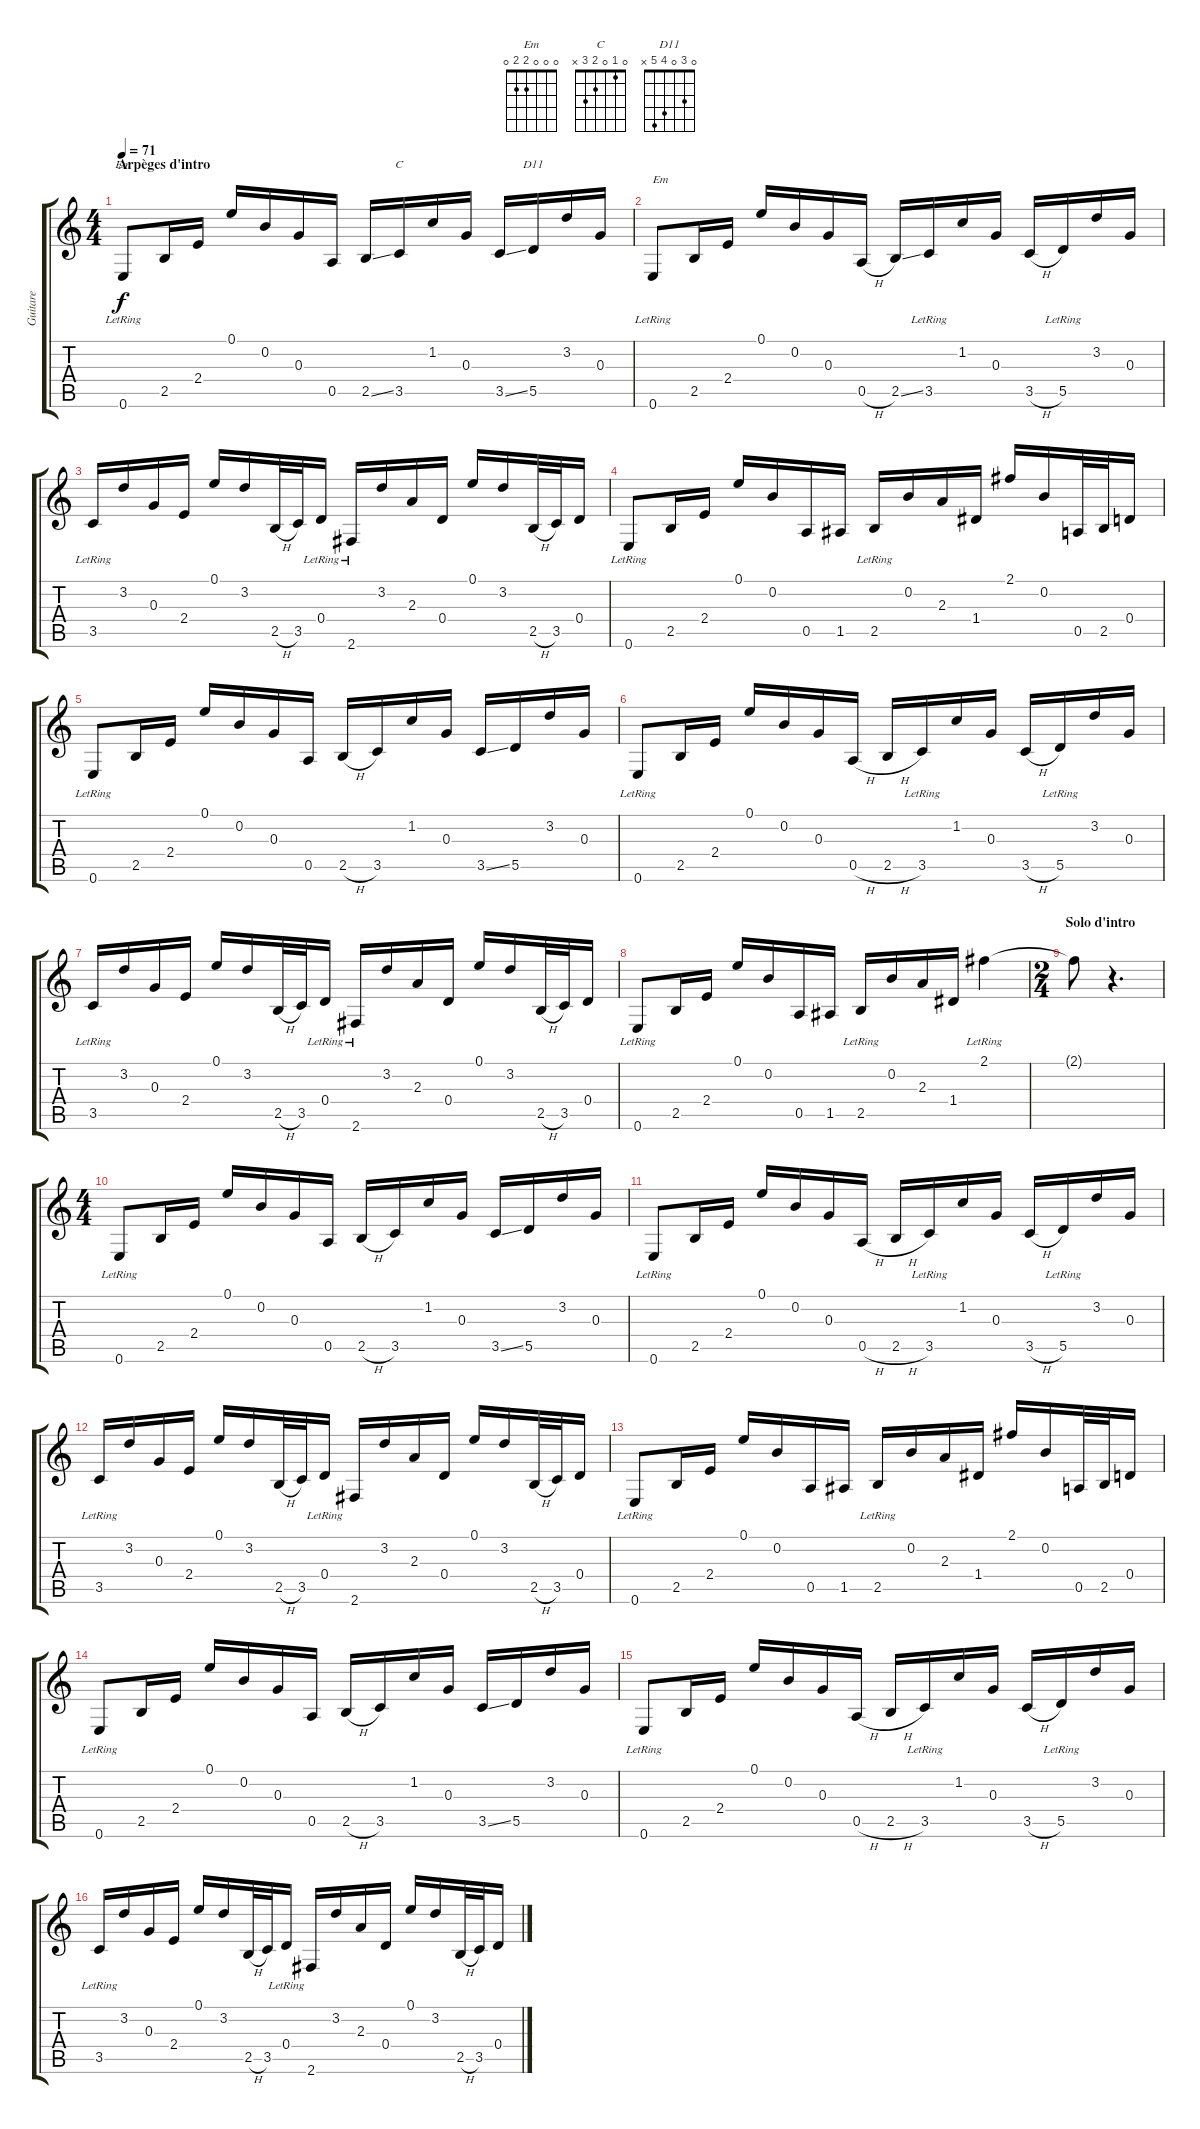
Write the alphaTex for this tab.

\track ("Guitare" "Guitare") {instrument acousticguitarnylon}
\staff {score tabs}
\tuning (E4 B3 G3 D3 A2 E2) {hide}
\chord ("Em" 0 0 0 2 2 0)
\chord ("C" 0 1 0 2 3 x)
\chord ("D11" 0 3 0 4 5 x)
\ts (4 4)
\section ("" "Arpèges d'intro")
\tempo 71
\clef g2
\ks c
0.6{lr}.8{ch "Em" dy f instrument acousticguitarnylon} 2.5.16 2.4.16 0.1.16 0.2.16 0.3.16 0.5.16 2.5{ss}.16 3.5.16{ch "C"} 1.2.16 0.3.16 3.5{ss}.16 5.5.16{ch "D11"} 3.2.16 0.3.16 |
0.6{lr}.8{txt "Em"} 2.5.16 2.4.16 0.1.16 0.2.16 0.3.16 0.5{h}.16 2.5{ss}.16 3.5{lr}.16 1.2.16 0.3.16 3.5{h}.16 5.5{lr}.16 3.2.16 0.3.16 |
3.5{lr}.16 3.2.16 0.3.16 2.4.16 0.1.16 3.2.16 2.5{h}.32 3.5.32 0.4{lr}.16 2.6{lr}.16 3.2.16 2.3.16 0.4.16 0.1.16 3.2.16 2.5{h}.32 3.5.32 0.4.16 |
0.6{lr}.8 2.5.16 2.4.16 0.1.16 0.2.16 0.5.16 1.5.16 2.5{lr}.16 0.2.16 2.3.16 1.4.16 2.1.16 0.2.16 0.5.32 2.5.32 0.4.16 |
0.6{lr}.8 2.5.16 2.4.16 0.1.16 0.2.16 0.3.16 0.5.16 2.5{h}.16 3.5.16 1.2.16 0.3.16 3.5{ss}.16 5.5.16 3.2.16 0.3.16 |
0.6{lr}.8 2.5.16 2.4.16 0.1.16 0.2.16 0.3.16 0.5{h}.16 2.5{h}.16 3.5{lr}.16 1.2.16 0.3.16 3.5{h}.16 5.5{lr}.16 3.2.16 0.3.16 |
3.5{lr}.16 3.2.16 0.3.16 2.4.16 0.1.16 3.2.16 2.5{h}.32 3.5.32 0.4{lr}.16 2.6{lr}.16 3.2.16 2.3.16 0.4.16 0.1.16 3.2.16 2.5{h}.32 3.5.32 0.4.16 |
0.6{lr}.8 2.5.16 2.4.16 0.1.16 0.2.16 0.5.16 1.5.16 2.5{lr}.16 0.2.16 2.3.16 1.4.16 2.1{lr}.4 |
\ts (2 4)
\section ("" "Solo d'intro")
2.1{t}.8 r.4{d} |
\ts (4 4)
0.6{lr}.8 2.5.16 2.4.16 0.1.16 0.2.16 0.3.16 0.5.16 2.5{h}.16 3.5.16 1.2.16 0.3.16 3.5{ss}.16 5.5.16 3.2.16 0.3.16 |
0.6{lr}.8 2.5.16 2.4.16 0.1.16 0.2.16 0.3.16 0.5{h}.16 2.5{h}.16 3.5{lr}.16 1.2.16 0.3.16 3.5{h}.16 5.5{lr}.16 3.2.16 0.3.16 |
3.5{lr}.16 3.2.16 0.3.16 2.4.16 0.1.16 3.2.16 2.5{h}.32 3.5.32 0.4{lr}.16 2.6.16 3.2.16 2.3.16 0.4.16 0.1.16 3.2.16 2.5{h}.32 3.5.32 0.4.16 |
0.6{lr}.8 2.5.16 2.4.16 0.1.16 0.2.16 0.5.16 1.5.16 2.5{lr}.16 0.2.16 2.3.16 1.4.16 2.1.16 0.2.16 0.5.32 2.5.32 0.4.16 |
0.6{lr}.8 2.5.16 2.4.16 0.1.16 0.2.16 0.3.16 0.5.16 2.5{h}.16 3.5.16 1.2.16 0.3.16 3.5{ss}.16 5.5.16 3.2.16 0.3.16 |
0.6{lr}.8 2.5.16 2.4.16 0.1.16 0.2.16 0.3.16 0.5{h}.16 2.5{h}.16 3.5{lr}.16 1.2.16 0.3.16 3.5{h}.16 5.5{lr}.16 3.2.16 0.3.16 |
3.5{lr}.16 3.2.16 0.3.16 2.4.16 0.1.16 3.2.16 2.5{h}.32 3.5.32 0.4{lr}.16 2.6.16 3.2.16 2.3.16 0.4.16 0.1.16 3.2.16 2.5{h}.32 3.5.32 0.4.16
